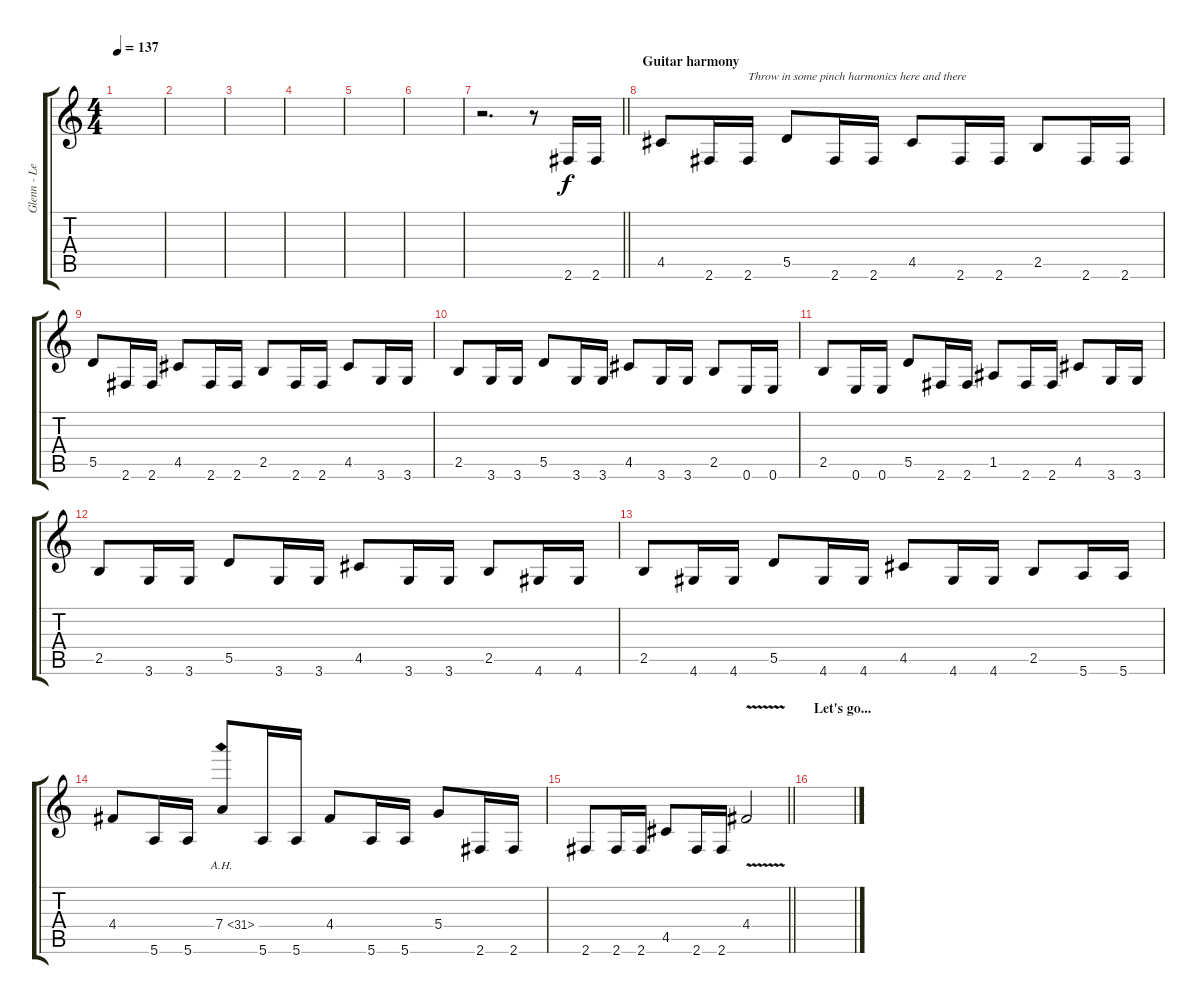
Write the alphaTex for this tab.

\track ("Glenn - Lead" "Glenn - Le") {instrument overdrivenguitar}
\staff {score tabs}
\tuning (E4 B3 G3 D3 A2 E2) {hide}
\ts (4 4)
\tempo 137
\clef g2
\ks c
|
|
|
|
|
|
\barLineRight lightlight
r.2{d} r.8 2.6.16 2.6.16 |
\section ("" "Guitar harmony")
4.5.8 2.6.16 2.6.16{txt "Throw in some pinch harmonics here and there"} 5.5.8 2.6.16 2.6.16 4.5.8 2.6.16 2.6.16 2.5.8 2.6.16 2.6.16 |
5.5.8 2.6.16 2.6.16 4.5.8 2.6.16 2.6.16 2.5.8 2.6.16 2.6.16 4.5.8 3.6.16 3.6.16 |
2.5.8 3.6.16 3.6.16 5.5.8 3.6.16 3.6.16 4.5.8 3.6.16 3.6.16 2.5.8 0.6.16 0.6.16 |
2.5.8 0.6.16 0.6.16 5.5.8 2.6.16 2.6.16 1.5.8 2.6.16 2.6.16 4.5.8 3.6.16 3.6.16 |
2.5.8 3.6.16 3.6.16 5.5.8 3.6.16 3.6.16 4.5.8 3.6.16 3.6.16 2.5.8 4.6.16 4.6.16 |
2.5.8 4.6.16 4.6.16 5.5.8 4.6.16 4.6.16 4.5.8 4.6.16 4.6.16 2.5.8 5.6.16 5.6.16 |
4.4.8 5.6.16 5.6.16 7.4{ah 24}.8 5.6.16 5.6.16 4.4.8 5.6.16 5.6.16 5.4.8 2.6.16 2.6.16 |
\barLineRight lightlight
2.6.8 2.6.16 2.6.16 4.5.8 2.6.16 2.6.16 4.4{v}.2 |
\section ("" "Let's go...")
